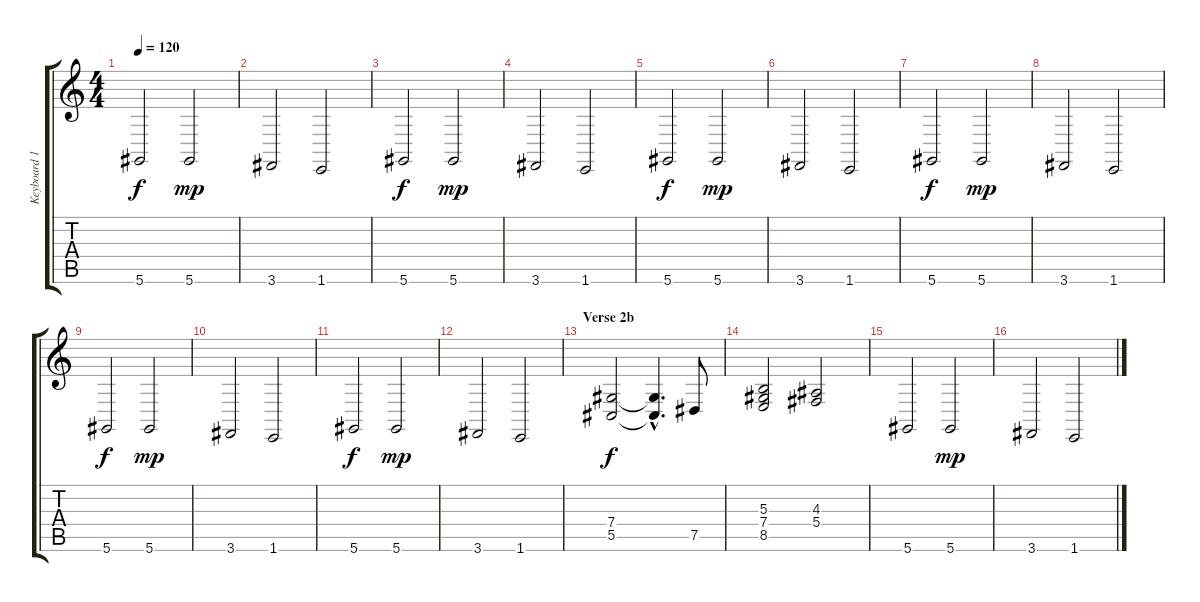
\track ("Keyboard 1" "Keyboard 1") {instrument electricgrandpiano}
\staff {score tabs}
\tuning (Eb4 Bb3 Gb3 Db3 Ab2 Eb2) {hide}
\ts (4 4)
\tempo 120
\clef g2
\ks c
5.6.2{dy f} 5.6.2{dy mp} |
3.6.2 1.6.2 |
5.6.2{dy f} 5.6.2{dy mp} |
3.6.2 1.6.2 |
5.6.2{dy f} 5.6.2{dy mp} |
3.6.2 1.6.2 |
5.6.2{dy f} 5.6.2{dy mp} |
3.6.2 1.6.2 |
5.6.2{dy f} 5.6.2{dy mp} |
3.6.2 1.6.2 |
5.6.2{dy f} 5.6.2{dy mp} |
3.6.2 1.6.2 |
\section ("" "Verse 2b")
(7.4 5.5).2{dy f} (7.4{hac t} 5.5{hac t}).4{d} 7.5.8 |
(5.3 7.4 8.5).2 (4.3 5.4).2 |
5.6.2 5.6.2{dy mp} |
3.6.2 1.6.2
